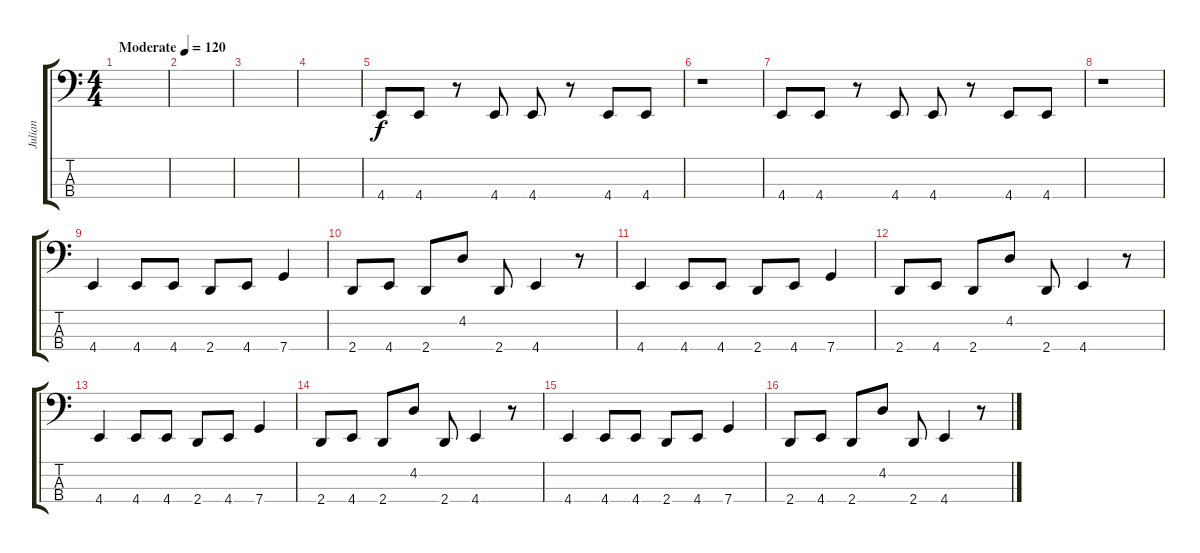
\track ("Julian" "Julian") {instrument electricbasspick}
\staff {score tabs}
\tuning (Eb2 Bb1 F1 C1) {hide}
\ts (4 4)
\tempo (120 "Moderate")
\clef f4
\ks c
|
|
|
|
4.4.8 4.4.8 r.8 4.4.8 4.4.8 r.8 4.4.8 4.4.8 |
r.1 |
4.4.8 4.4.8 r.8 4.4.8 4.4.8 r.8 4.4.8 4.4.8 |
r.1 |
4.4.4 4.4.8 4.4.8 2.4.8 4.4.8 7.4.4 |
2.4.8 4.4.8 2.4.8 4.2.8 2.4.8 4.4.4 r.8 |
4.4.4 4.4.8 4.4.8 2.4.8 4.4.8 7.4.4 |
2.4.8 4.4.8 2.4.8 4.2.8 2.4.8 4.4.4 r.8 |
4.4.4 4.4.8 4.4.8 2.4.8 4.4.8 7.4.4 |
2.4.8 4.4.8 2.4.8 4.2.8 2.4.8 4.4.4 r.8 |
4.4.4 4.4.8 4.4.8 2.4.8 4.4.8 7.4.4 |
2.4.8 4.4.8 2.4.8 4.2.8 2.4.8 4.4.4 r.8
